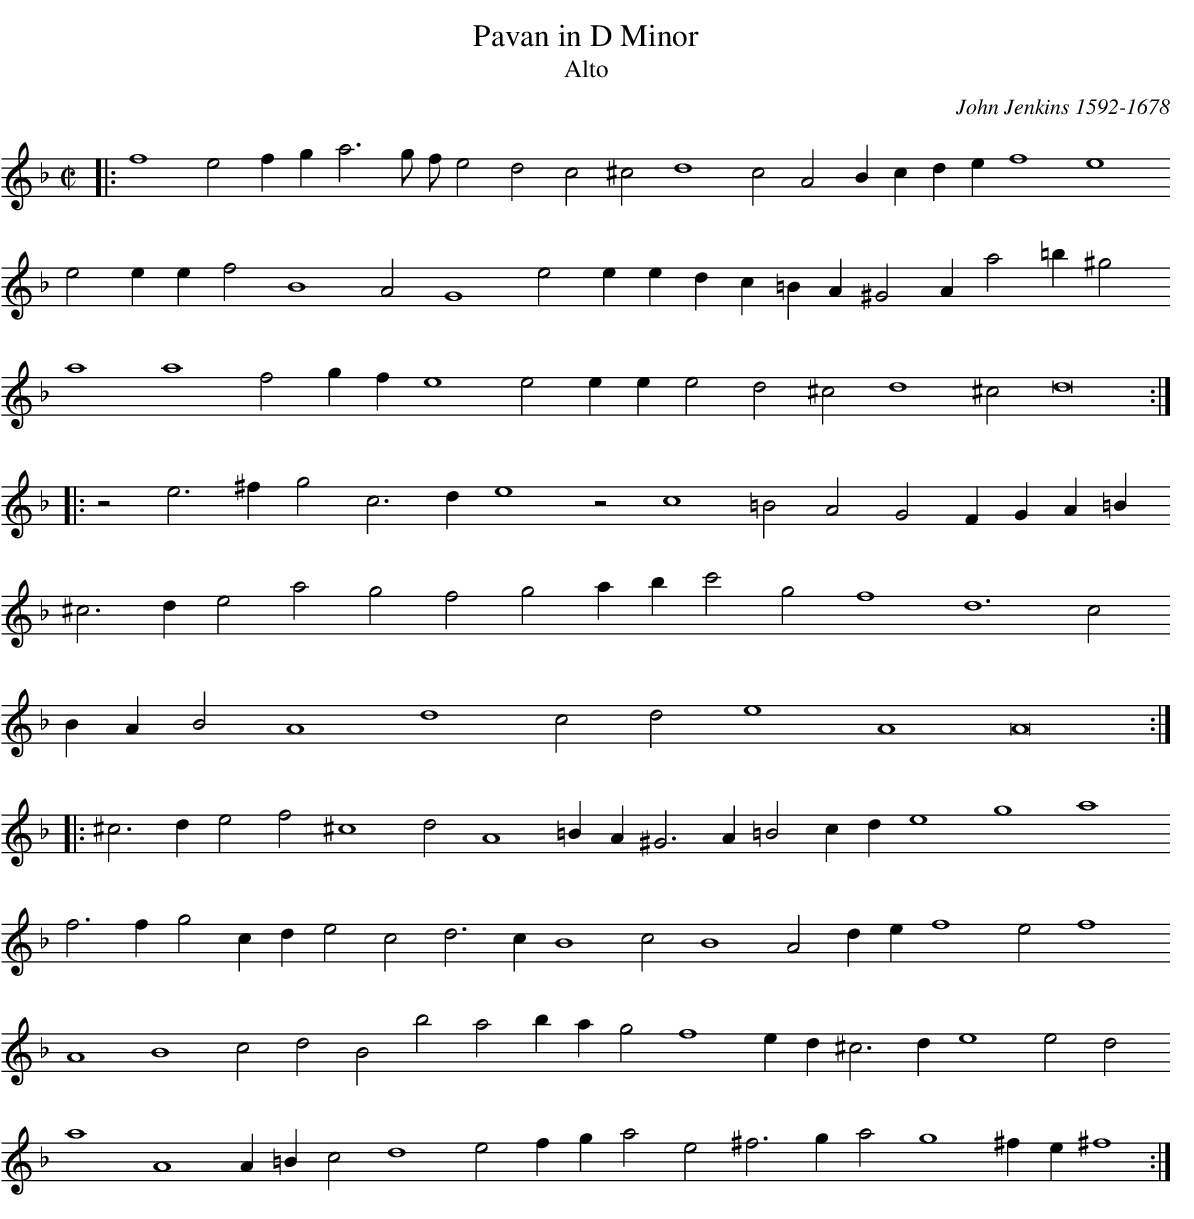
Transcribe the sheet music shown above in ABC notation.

X:1
T:Pavan in D Minor
T:Alto
C:John Jenkins 1592-1678
M:C|
L:1/4
K:Dmin -8va
|:f4 e2 f g a3 g/ f/ e2 d2 c2 ^c2 d4 c2 A2 B c d e f4 e4
e2 e e f2 B4 A2 G4 e2 e e d c =B A ^G2 A a2 =b ^g2
a4 a4 f2 g f e4 e2 e e e2 d2 ^c2 d4 ^c2 d8:|
|:z2 e3 ^f g2 c3 d e4 z2 c4 =B2 A2 G2 F G A =B
^c3 d e2 a2 g2 f2 g2 a b c'2 g2 f4 d6 c2
B A B2 A4 d4 c2 d2 e4 A4 A8:|
|:^c3 d e2 f2 ^c4 d2 A4 =B A ^G3 A =B2 c d e4 g4 a4
f3 f g2 c d e2 c2 d3 c B4 c2 B4 A2 d e f4 e2 f4
A4 B4 c2 d2 B2 b2 a2 b a g2 f4 e d ^c3 d e4 e2 d2
a4 A4 A =B c2 d4 e2 f g a2 e2 ^f3 g a2 g4 ^f e ^f4:|
